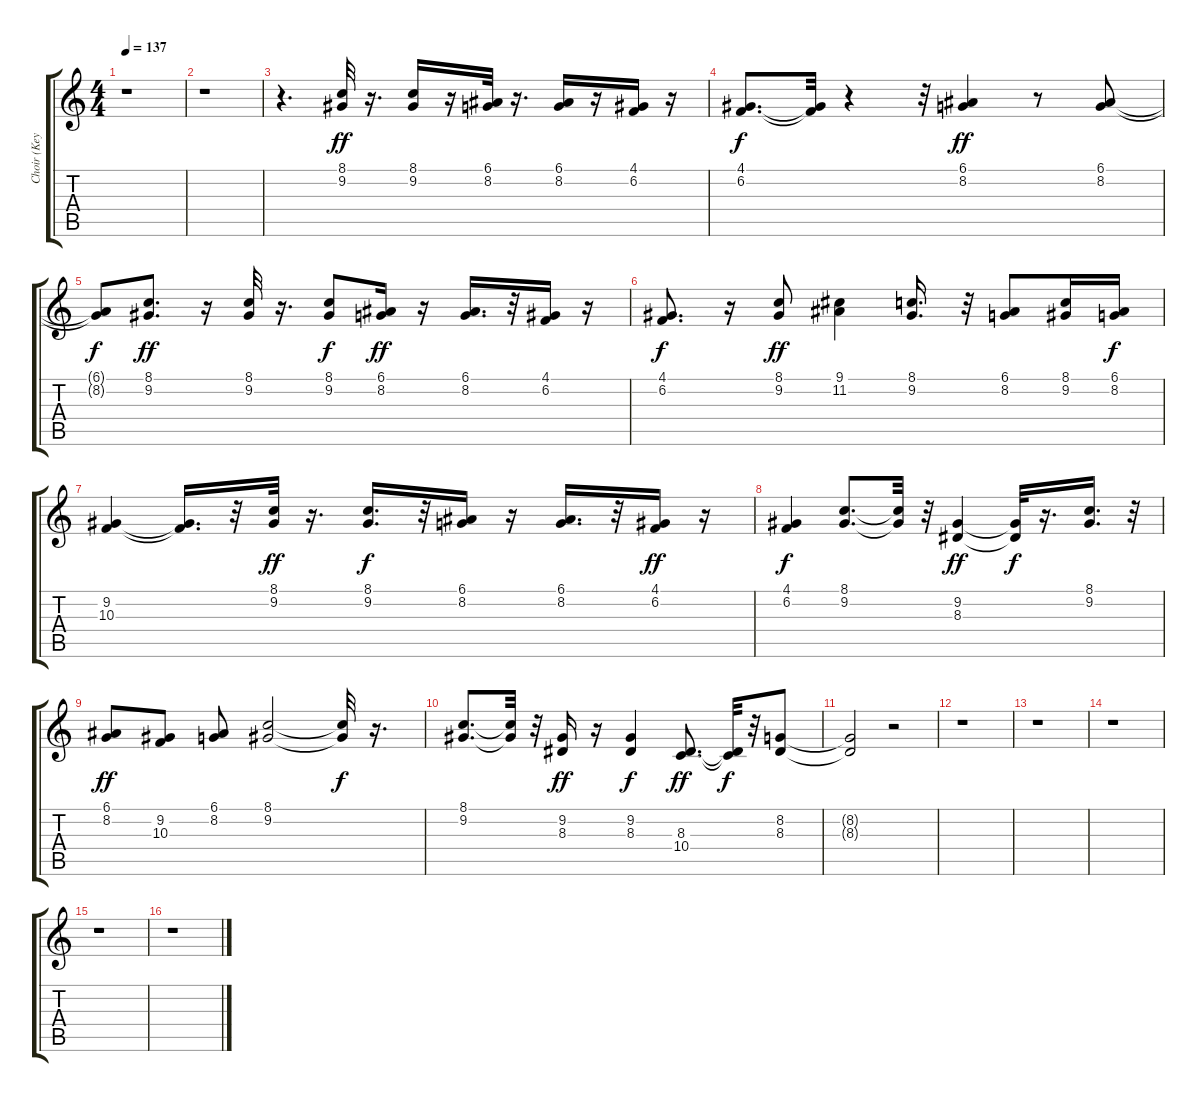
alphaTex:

\track ("Choir (Keyboard)" "Choir (Key") {instrument choiraahs}
\staff {score tabs}
\tuning (E4 B3 G3 D3 A2 E2) {hide}
\ts (4 4)
\tempo 137
\clef g2
\ks c
r.1{dy f} |
r.1 |
r.4{d} (8.1 9.2).32{dy ff} r.16{d} (8.1 9.2).16 r.16 (6.1 8.2).32 r.16{d} (6.1 8.2).16 r.16 (4.1 6.2).16 r.16 |
(4.1 6.2).8{d dy f} (4.1{t} 6.2{t}).32 r.4 r.32 (6.1 8.2).4{dy ff} r.8 (6.1 8.2).8 |
(6.1{t} 8.2{t}).8{dy f} (8.1 9.2).8{d dy ff} r.16 (8.1 9.2).32 r.16{d} (8.1 9.2).8{dy f} (6.1 8.2).16{dy ff} r.16 (6.1 8.2).16{d} r.32 (4.1 6.2).16 r.16 |
(4.1 6.2).8{d dy f} r.16 (8.1 9.2).8{dy ff} (9.1 11.2).4 (8.1 9.2).16{d} r.32 (6.1 8.2).8 (8.1 9.2).16 (6.1 8.2).16{dy f} |
(9.2 10.3).4 (9.2{t} 10.3{t}).16{d} r.32 (8.1 9.2).32{dy ff} r.16{d} (8.1 9.2).16{d dy f} r.32 (6.1 8.2).16 r.16 (6.1 8.2).16{d} r.32 (4.1 6.2).16{dy ff} r.16 |
(4.1 6.2).4{dy f} (8.1 9.2).8{d} (8.1{t} 9.2{t}).32 r.32 (9.2 8.3).4{dy ff} (9.2{t} 8.3{t}).32{dy f} r.16{d} (8.1 9.2).16{d} r.32 |
(6.1 8.2).8{dy ff} (9.2 10.3).8 (6.1 8.2).8 (8.1 9.2).2 (8.1{t} 9.2{t}).32{dy f} r.16{d} |
(8.1 9.2).8{d} (8.1{t} 9.2{t}).32 r.32 (9.2 8.3).16{dy ff} r.16 (9.2 8.3).4{dy f} (8.3 10.4).8{d dy ff} (8.3{t} 10.4{t}).32{dy f} r.32 (8.2 8.3).8 |
(8.2{t} 8.3{t}).2 r.2 |
r.1 |
r.1 |
r.1 |
r.1 |
r.1
